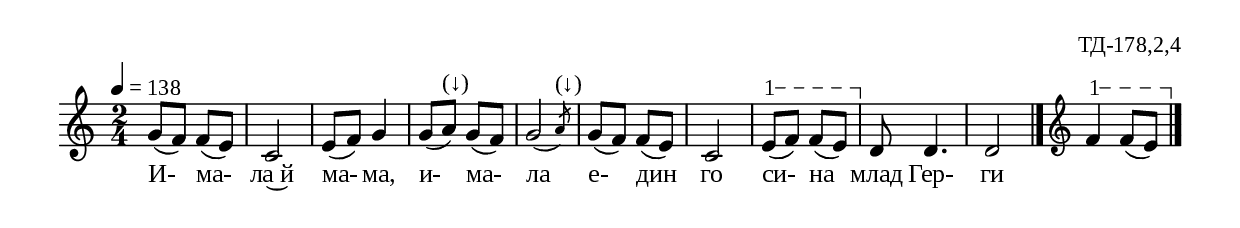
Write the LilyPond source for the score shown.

%{
TD_178_2_04
%}

\include "td-preamble.ly"

\score {
\relative c'' {
 \tempo 4 = 138
  \time 2/4
  g8( f) f([ e)] c2 e8( f) g4 
  g8( a^"(↓)") g([ f)] 
\afterGrace g2( { \stdB a8^"(↓)") \stdE } 
g8( f) f([ e)] c2
\varA
  e8\startTextSpan( f) f8([ e\stopTextSpan)] |
  d8 d4. d2
 \bar "|." 
 \endm
\varA
  f4\startTextSpan f8([ e\stopTextSpan)]  
 \bar "|." 
}
\addlyrics { И- ма- "ла~й" ма- ма, и- ма- ла е- дин го си- на млад Гер- ги }
%
\layout {
  indent = #0
  line-width = 190\mm
  ragged-right=##f
}
%
\midi { 
	\context {
		\Score
		tempoWholesPerMinute = #(ly:make-moment 138 4)
		}
	}
}

\header{
  opus = "ТД-178,2,4"
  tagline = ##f
}


